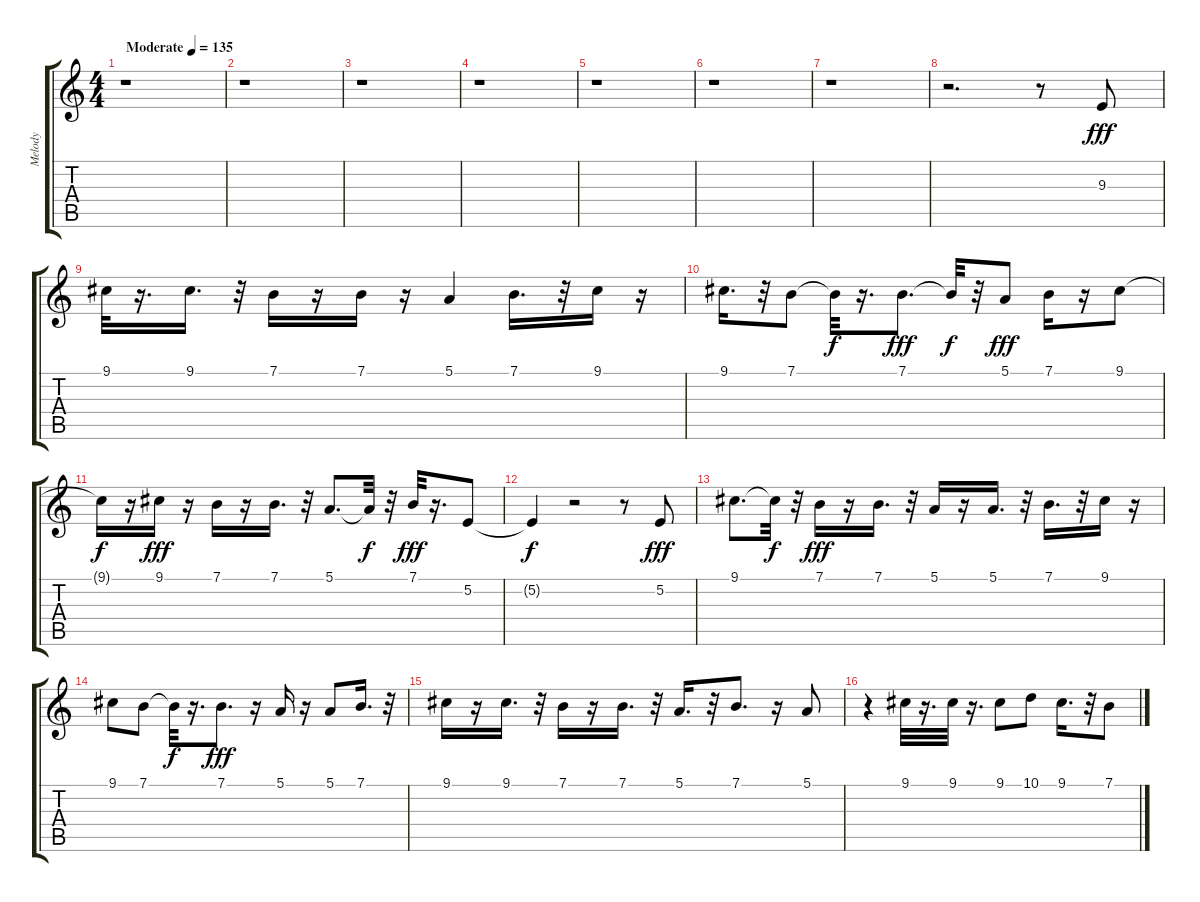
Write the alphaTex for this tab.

\track ("Melody" "Melody") {instrument baritonesax}
\staff {score tabs}
\tuning (E4 B3 G3 D3 A2 E2) {hide}
\ts (4 4)
\tempo (135 "Moderate")
\clef g2
\ks c
r.1{dy fff instrument baritonesax} |
r.1 |
r.1 |
r.1 |
r.1 |
r.1 |
r.1 |
r.2{d} r.8 9.3.8 |
9.1.32 r.16{d} 9.1.16{d} r.32 7.1.16 r.16 7.1.16 r.16 5.1.4 7.1.16{d} r.32 9.1.16 r.16 |
9.1.16{d} r.32 7.1.8 7.1{t}.32{dy f} r.16{d} 7.1.8{d dy fff} 7.1{t}.32{dy f} r.32 5.1.8{dy fff} 7.1.16 r.16 9.1.8 |
9.1{t}.16{dy f} r.16 9.1.16{dy fff} r.16 7.1.16 r.16 7.1.16{d} r.32 5.1.8{d} 5.1{t}.32{dy f} r.32 7.1.32{dy fff} r.16{d} 5.2.8 |
5.2{t}.4{dy f} r.2 r.8 5.2.8{dy fff} |
9.1.8{d} 9.1{t}.32{dy f} r.32 7.1.16{dy fff} r.16 7.1.16{d} r.32 5.1.16 r.16 5.1.16{d} r.32 7.1.16{d} r.32 9.1.16 r.16 |
9.1.8 7.1.8 7.1{t}.32{dy f} r.16{d} 7.1.8{d dy fff} r.16 5.1.16 r.16 5.1.8 7.1.16{d} r.32 |
9.1.16 r.16 9.1.16{d} r.32 7.1.16 r.16 7.1.16{d} r.32 5.1.16{d} r.32 7.1.8{d} r.16 5.1.8 |
r.4 9.1.32 r.16{d} 9.1.32 r.16{d} 9.1.8 10.1.8 9.1.16{d} r.32 7.1.8
